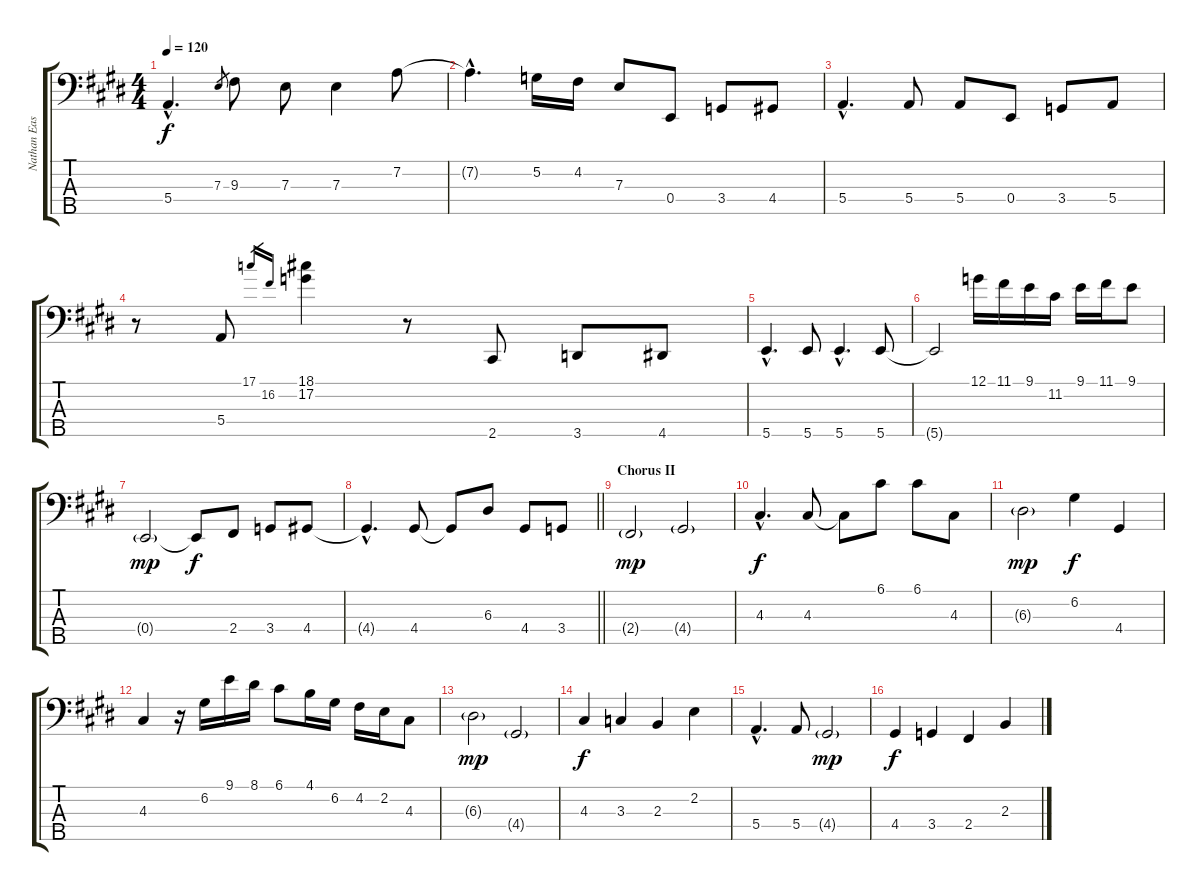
\track ("Nathan East Bass" "Nathan Eas") {instrument electricbassfinger}
\staff {score tabs}
\tuning (G2 D2 A1 E1 B0) {hide}
\ts (4 4)
\tempo 120
\clef f4
\ks e
5.4{hac}.4{d dy f} 7.3.8{gr} 9.3.8 7.3.8 7.3.4 7.2.8 |
7.2{hac t}.4{d} 5.2.16 4.2.16 7.3.8 0.4.8 3.4.8 4.4.8 |
5.4{hac}.4{d} 5.4.8 5.4.8 0.4.8 3.4.8 5.4.8 |
r.8 5.4.8 17.1.16{gr} 16.2.16{gr} (18.1 17.2).4 r.8 2.5.8 3.5.8 4.5.8 |
5.5{hac}.4{d} 5.5.8 5.5{hac}.4{d} 5.5.8 |
5.5{t}.2 12.1.16 11.1.16 9.1.16 11.2.16 9.1.16 11.1.16 9.1.8 |
0.4{g}.2{dy mp} 0.4{t}.8{dy f} 2.4.8 3.4.8 4.4.8 |
\barLineRight lightlight
4.4{hac t}.4{d} 4.4.8 4.4{t}.8 6.3.8 4.4.8 3.4.8 |
\section ("" "Chorus II")
2.4{g}.2{dy mp} 4.4{g}.2 |
4.3{hac}.4{d dy f} 4.3.8 4.3{t}.8 6.1.8 6.1.8 4.3.8 |
6.3{g}.2{dy mp} 6.2.4{dy f} 4.4.4 |
4.3.4 r.16 6.2.16 9.1.16 8.1.16 6.1.8 4.1.16 6.2.16 4.2.16 2.2.16 4.3.8 |
6.3{g}.2{dy mp} 4.4{g}.2 |
4.3.4{dy f} 3.3.4 2.3.4 2.2.4 |
5.4{hac}.4{d} 5.4.8 4.4{g}.2{dy mp} |
4.4.4{dy f} 3.4.4 2.4.4 2.3.4
